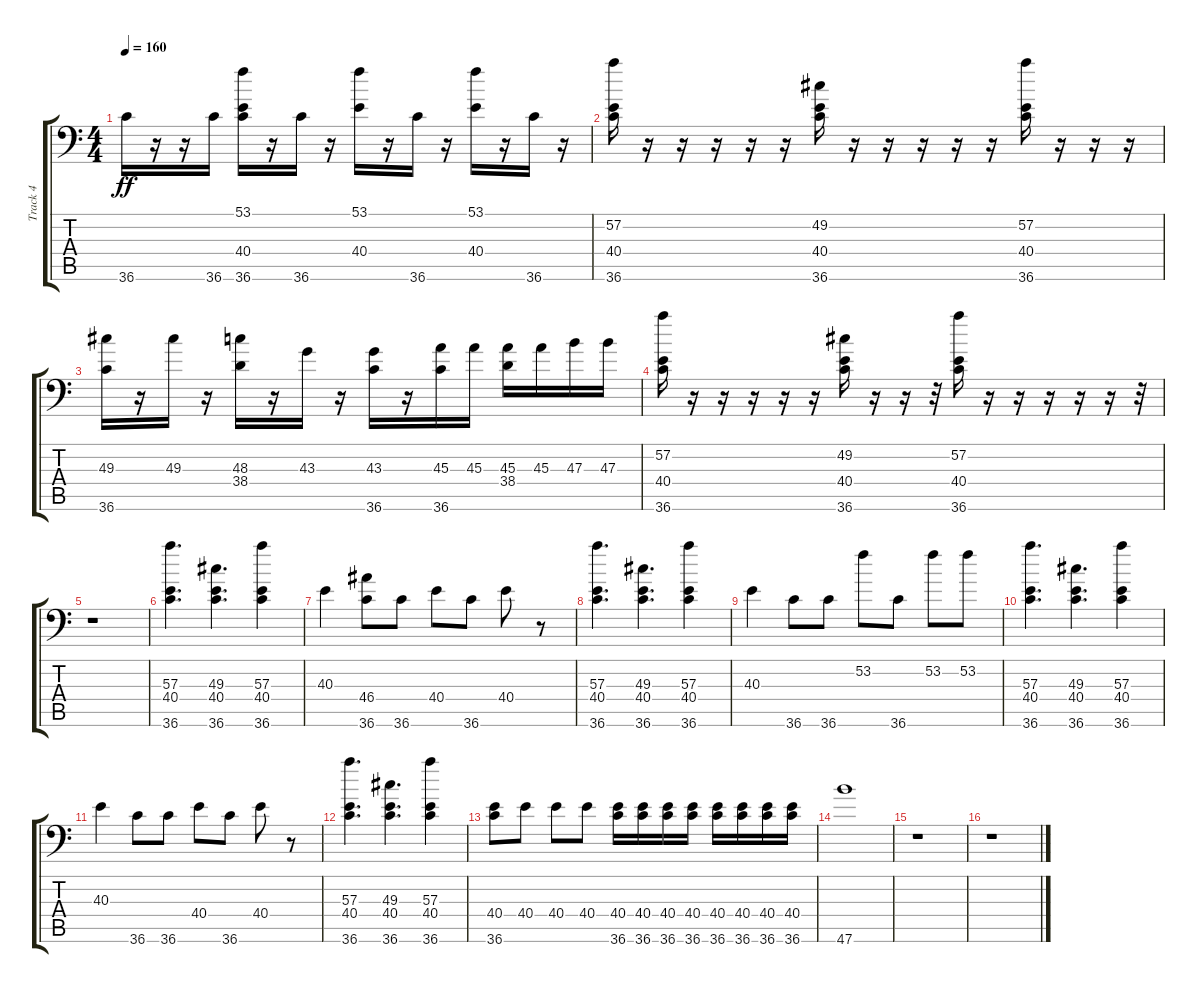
\track ("Track 4" "Track 4") {instrument acousticgrandpiano}
\staff {score tabs}
\tuning (C-1 C-1 C-1 C-1 C-1 C-1) {hide}
\ts (4 4)
\tempo 160
\clef f4
\ks c
36.6.16{dy ff} r.16 r.16 36.6.16 (53.1 40.4 36.6).16 r.16 36.6.16 r.16 (53.1 40.4).16 r.16 36.6.16 r.16 (53.1 40.4).16 r.16 36.6.16 r.16 |
(57.2 40.4 36.6).16 r.16 r.16 r.16 r.16 r.16 (49.2 40.4 36.6).16 r.16 r.16 r.16 r.16 r.16 (57.2 40.4 36.6).16 r.16 r.16 r.16 |
(49.3 36.6).16 r.16 49.3.16 r.16 (48.3 38.4).16 r.16 43.3.16 r.16 (43.3 36.6).16 r.16 (45.3 36.6).16 45.3.16 (45.3 38.4).16 45.3.16 47.3.16 47.3.16 |
(57.2 40.4 36.6).16 r.16 r.16 r.16 r.16 r.16 (49.2 40.4 36.6).16 r.16 r.16 r.32 (57.2 40.4 36.6).16 r.16 r.16 r.16 r.16 r.16 r.32 |
r.1 |
(57.3 40.4 36.6).4{d} (49.3 40.4 36.6).4{d} (57.3 40.4 36.6).4 |
40.3.4 (46.4 36.6).8 36.6.8 40.4.8 36.6.8 40.4.8 r.8 |
(57.3 40.4 36.6).4{d} (49.3 40.4 36.6).4{d} (57.3 40.4 36.6).4 |
40.3.4 36.6.8 36.6.8 53.2.8 36.6.8 53.2.8 53.2.8 |
(57.3 40.4 36.6).4{d} (49.3 40.4 36.6).4{d} (57.3 40.4 36.6).4 |
40.3.4 36.6.8 36.6.8 40.4.8 36.6.8 40.4.8 r.8 |
(57.3 40.4 36.6).4{d} (49.3 40.4 36.6).4{d} (57.3 40.4 36.6).4 |
(40.4 36.6).8 40.4.8 40.4.8 40.4.8 (40.4 36.6).16 (40.4 36.6).16 (40.4 36.6).16 (40.4 36.6).16 (40.4 36.6).16 (40.4 36.6).16 (40.4 36.6).16 (40.4 36.6).16 |
47.6.1 |
r.1 |
r.1
